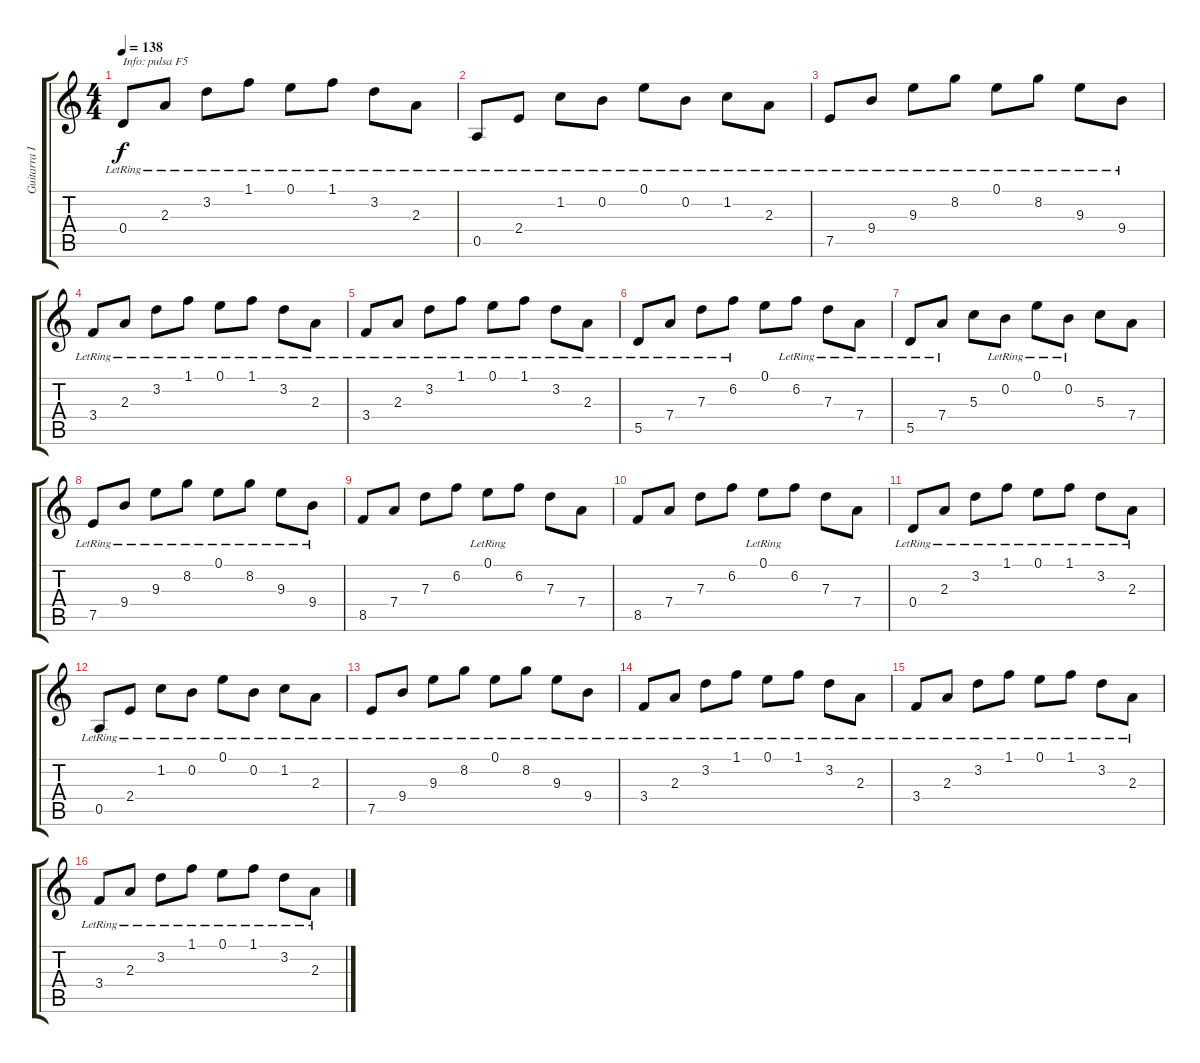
\track ("Guitarra I (Limpio)" "Guitarra I") {instrument electricguitarclean}
\staff {score tabs}
\tuning (E4 B3 G3 D3 A2 E2) {hide}
\ts (4 4)
\tempo 138
\clef g2
\ks c
0.4{lr}.8{txt "Info: pulsa F5" dy f instrument electricguitarclean} 2.3{lr}.8 3.2{lr}.8 1.1{lr}.8 0.1{lr}.8 1.1{lr}.8 3.2{lr}.8 2.3{lr}.8 |
0.5{lr}.8 2.4{lr}.8 1.2{lr}.8 0.2{lr}.8 0.1{lr}.8 0.2{lr}.8 1.2{lr}.8 2.3{lr}.8 |
7.5{lr}.8 9.4{lr}.8 9.3{lr}.8 8.2{lr}.8 0.1{lr}.8 8.2{lr}.8 9.3{lr}.8 9.4{lr}.8 |
3.4{lr}.8 2.3{lr}.8 3.2{lr}.8 1.1{lr}.8 0.1{lr}.8 1.1{lr}.8 3.2{lr}.8 2.3{lr}.8 |
3.4{lr}.8 2.3{lr}.8 3.2{lr}.8 1.1{lr}.8 0.1{lr}.8 1.1{lr}.8 3.2{lr}.8 2.3{lr}.8 |
5.5{lr}.8 7.4{lr}.8 7.3{lr}.8 6.2{lr}.8 0.1.8 6.2{lr}.8 7.3{lr}.8 7.4{lr}.8 |
5.5{lr}.8 7.4{lr}.8 5.3.8 0.2{lr}.8 0.1{lr}.8 0.2{lr}.8 5.3.8 7.4.8 |
7.5{lr}.8 9.4{lr}.8 9.3{lr}.8 8.2{lr}.8 0.1{lr}.8 8.2{lr}.8 9.3{lr}.8 9.4{lr}.8 |
8.5.8 7.4.8 7.3.8 6.2.8 0.1{lr}.8 6.2.8 7.3.8 7.4.8 |
8.5.8 7.4.8 7.3.8 6.2.8 0.1{lr}.8 6.2.8 7.3.8 7.4.8 |
0.4{lr}.8 2.3{lr}.8 3.2{lr}.8 1.1{lr}.8 0.1{lr}.8 1.1{lr}.8 3.2{lr}.8 2.3{lr}.8 |
0.5{lr}.8 2.4{lr}.8 1.2{lr}.8 0.2{lr}.8 0.1{lr}.8 0.2{lr}.8 1.2{lr}.8 2.3{lr}.8 |
7.5{lr}.8 9.4{lr}.8 9.3{lr}.8 8.2{lr}.8 0.1{lr}.8 8.2{lr}.8 9.3{lr}.8 9.4{lr}.8 |
3.4{lr}.8 2.3{lr}.8 3.2{lr}.8 1.1{lr}.8 0.1{lr}.8 1.1{lr}.8 3.2{lr}.8 2.3{lr}.8 |
3.4{lr}.8 2.3{lr}.8 3.2{lr}.8 1.1{lr}.8 0.1{lr}.8 1.1{lr}.8 3.2{lr}.8 2.3{lr}.8 |
3.4{lr}.8 2.3{lr}.8 3.2{lr}.8 1.1{lr}.8 0.1{lr}.8 1.1{lr}.8 3.2{lr}.8 2.3{lr}.8
